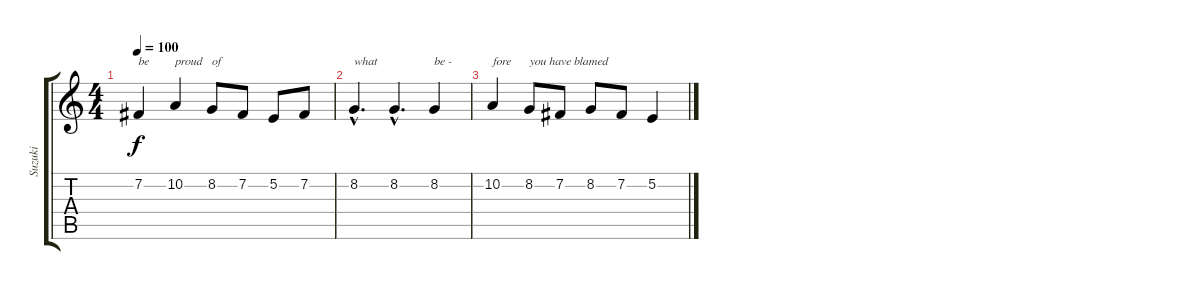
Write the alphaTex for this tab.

\track ("Suzuki" "Suzuki") {instrument oboe}
\staff {score tabs}
\tuning (E4 B3 G3 D3 A2 E2) {hide}
\ts (4 4)
\tempo 100
\clef g2
\ks c
7.2.4{txt "be" dy f} 10.2.4{txt "proud"} 8.2.8{txt "of"} 7.2.8 5.2.8 7.2.8 |
8.2{hac}.4{d txt "what"} 8.2{hac}.4{d} 8.2.4{txt "be - "} |
10.2.4{txt "fore"} 8.2.8{txt "you have blamed"} 7.2.8 8.2.8 7.2.8 5.2.4
